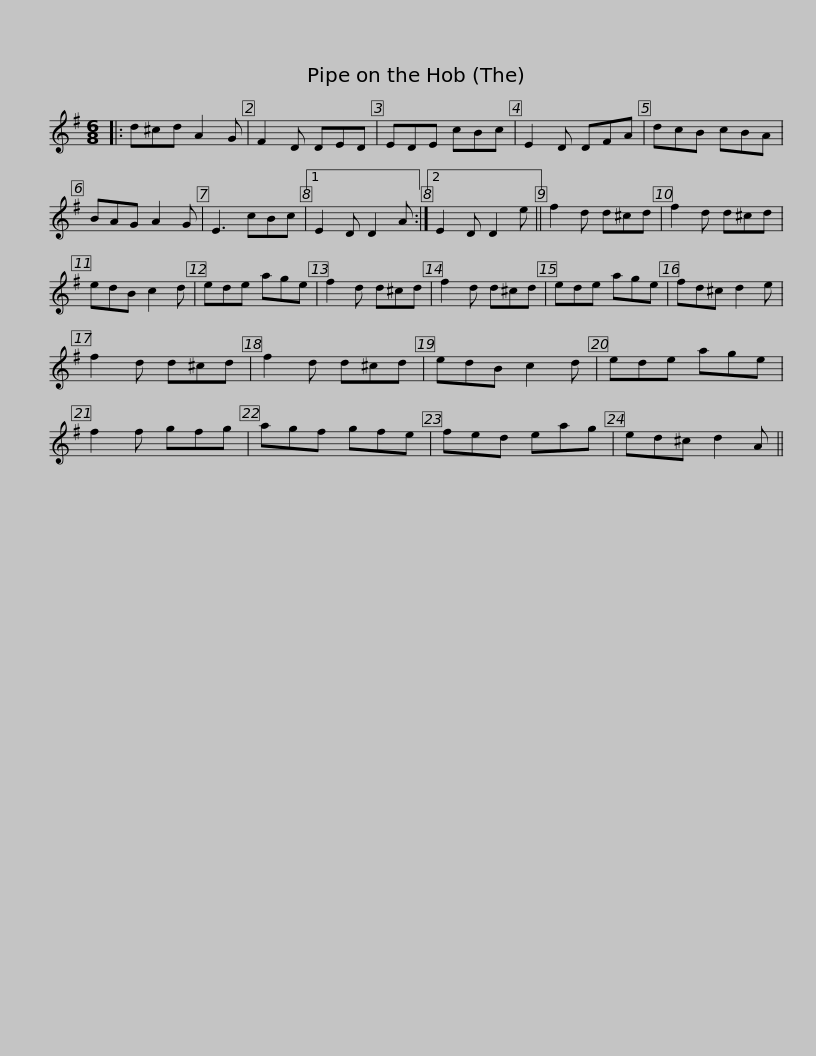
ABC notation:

X:1
L:1/8
M:6/8
I:linebreak $
K:G
V:1 treble
V:1
|: d^cd A2 G | F2 D DED | EDE cBc | E2 D DFA | dcB cBA | %5
 BAG A2 G | E3 cBc |1$ E2 D D2 A :|2 E2 D D2 e || f2 d d^cd | %10
 f2 d d^cd | edB c2 d | ede age | f2 d d^cd | f2 d d^cd |$ %15
 ede age | fd^c d2 e | f2 d d^cd | f2 d d^cd | edB c2 d | %20
 ede age | f2 f gfg | agf gfe |$ fed eag | ed^c d2 A || %25
